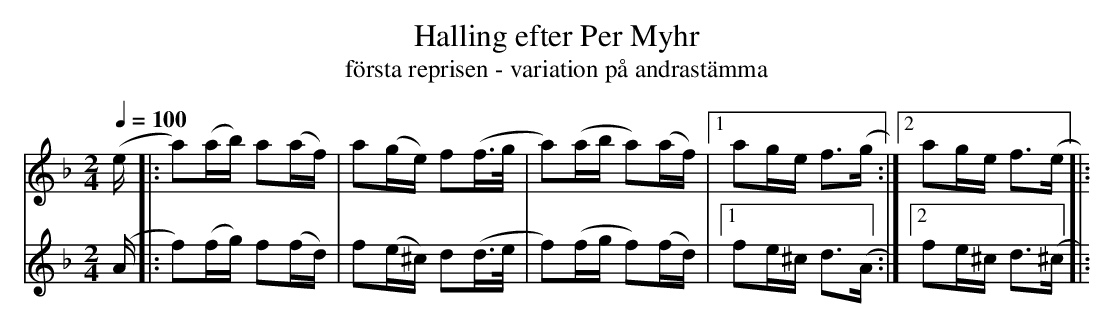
X:1
T:Halling efter Per Myhr
T:första reprisen - variation på andrastämma
M:2/4
L:1/16
Q:1/4=100
K:Dm
V:1
(e|:a2)(ab) a2(af)|a2(ge) f2(f>g|a2)(ab a2)(af)|[1a2ge f3(g:|[2a2ge f3(e|:!
V:2
(A|:f2)(fg) f2(fd)|f2(e^c) d2(d>e|f2)(fg f2)(fd)|[1f2e^c d3(A:|[2f2e^c d3(^c|:
